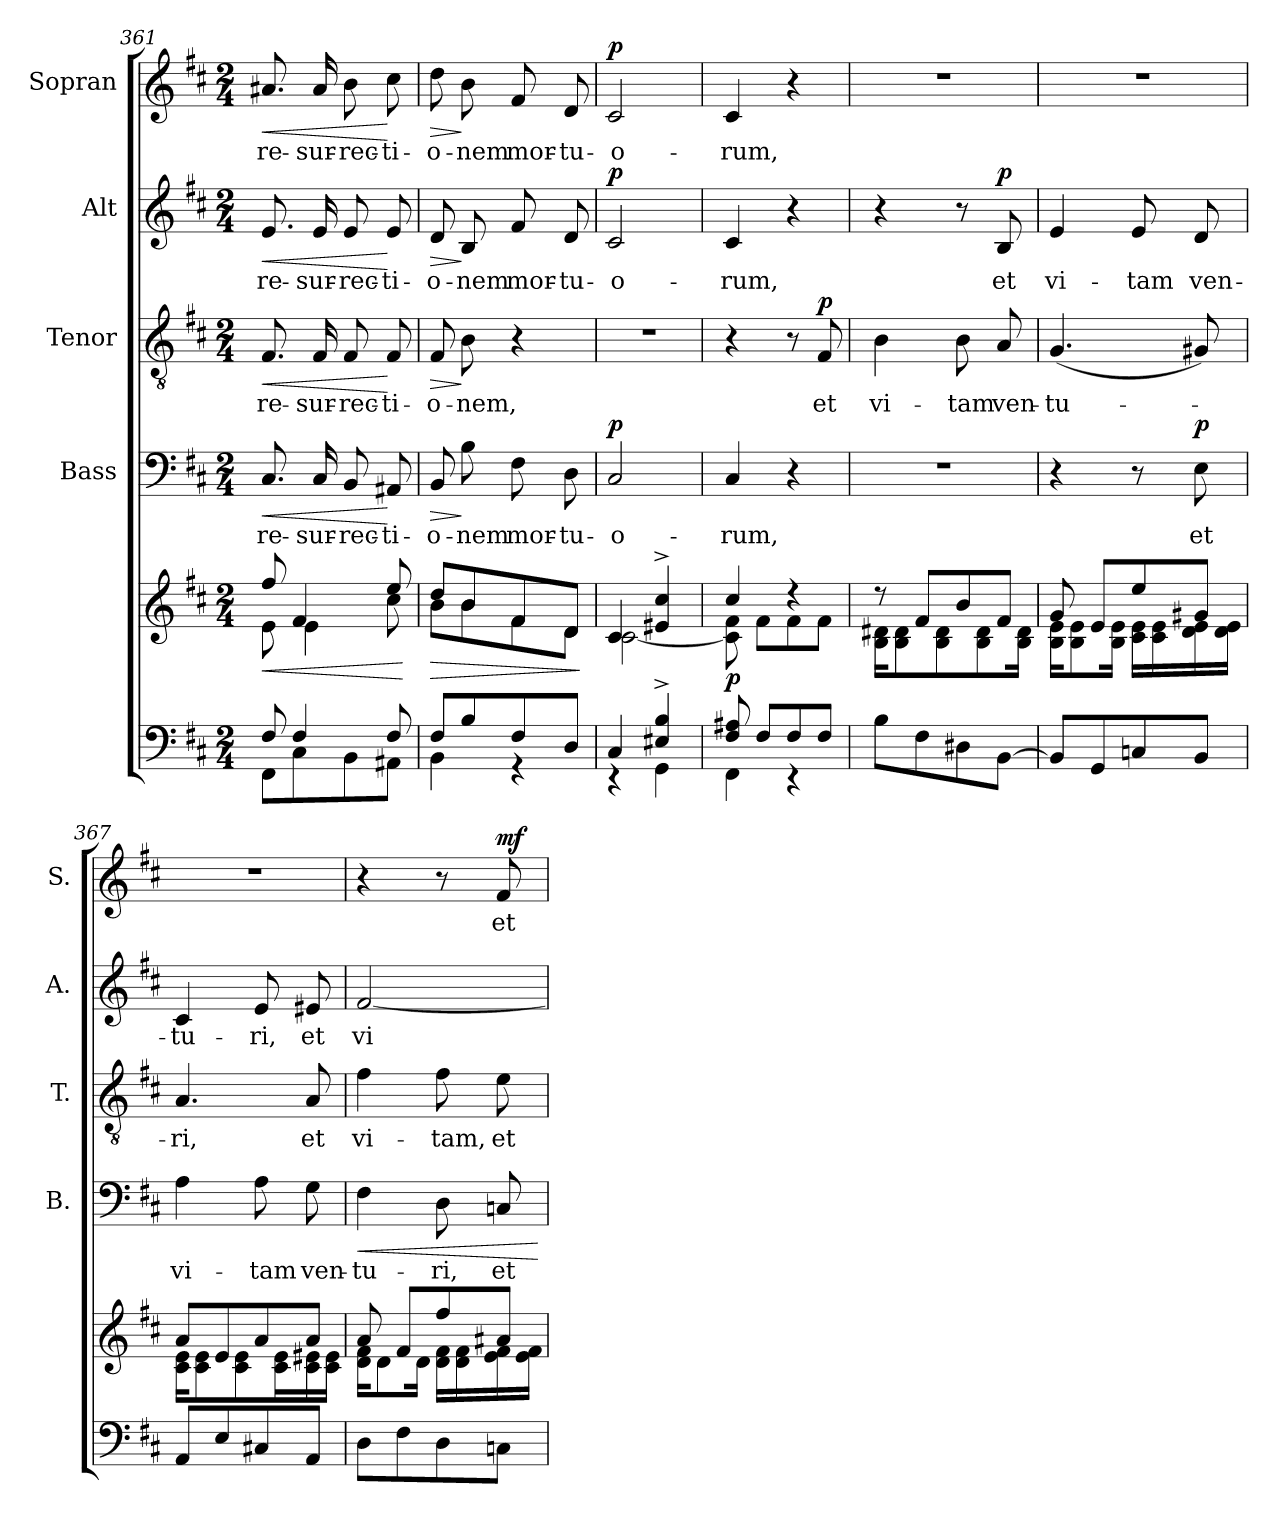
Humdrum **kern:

**kern	**kern	**dynam	**kern	**text	**dynam	**kern	**text	**dynam	**kern	**text	**dynam	**kern	**text	**dynam
*part5	*part5	*part5	*part4	*part4	*part4	*part3	*part3	*part3	*part2	*part2	*part2	*part1	*part1	*part1
*staff6	*staff5	*staff5/6	*staff4	*staff4	*staff4	*staff3	*staff3	*staff3	*staff2	*staff2	*staff2	*staff1	*staff1	*staff1
*	*	*	*I"Bass	*	*	*I"Tenor	*	*	*I"Alt	*	*	*I"Sopran	*	*
*	*	*	*I'B.	*	*	*I'T.	*	*	*I'A.	*	*	*I'S.	*	*
*clefF4	*clefG2	*	*clefF4	*	*	*clefGv2	*	*	*clefG2	*	*	*clefG2	*	*
*k[f#c#]	*k[f#c#]	*	*k[f#c#]	*	*	*k[f#c#]	*	*	*k[f#c#]	*	*	*k[f#c#]	*	*
*D:	*D:	*	*D:	*	*	*D:	*	*	*D:	*	*	*D:	*	*
*M2/4	*M2/4	*	*M2/4	*	*	*M2/4	*	*	*M2/4	*	*	*M2/4	*	*
=361	=361	=361	=361	=361	=361	=361	=361	=361	=361	=361	=361	=361	=361	=361
*^	*	*	*	*	*	*	*	*	*	*	*	*	*	*
!	!	!	!LO:HP:b	!	!LO:LY:b	!LO:HP:b	!	!LO:LY:b	!LO:HP:b	!	!LO:LY:b	!LO:HP:b	!	!LO:LY:b	!LO:HP:b
*	*	*^	*	*	*	*	*	*	*	*	*	*	*	*	*
8F#/	8FF#\L	8ff#/	8e\	<	8.C#/	re-	<	8.F#/	re-	<	8.e/	re-	<	8.a#X/	re-	<
4F#/	8C#\	4f#/	4e\	.	.	.	.	.	.	.	.	.	.	.	.	.
!	!	!	!	!	!	!LO:LY:b	!	!	!LO:LY:b	!	!	!LO:LY:b	!	!	!LO:LY:b	!
.	.	.	.	.	16C#/	-sur-	.	16F#/	-sur-	.	16e/	-sur-	.	16a#/	-sur-	.
!	!	!	!	!	!	!LO:LY:b	!	!	!LO:LY:b	!	!	!LO:LY:b	!	!	!LO:LY:b	!
.	8BB\	.	.	.	8BB/	-rec-	.	8F#/	-rec-	.	8e/	-rec-	.	8b\	-rec-	.
!	!	!	!	!	!	!LO:LY:b	!	!	!LO:LY:b	!	!	!LO:LY:b	!	!	!LO:LY:b	!
8F#/	8AA#X\J	8ee/	8cc#\	.	8AA#X/	-ti-	[	8F#/	-ti-	[	8e/	-ti-	[	8cc#\	-ti-	[
*v	*v	*	*	*	*	*	*	*	*	*	*	*	*	*	*	*
*	*v	*v	*	*	*	*	*	*	*	*	*	*	*	*	*
.	.	[	.	.	.	.	.	.	.	.	.	.	.	.
=362	=362	=362	=362	=362	=362	=362	=362	=362	=362	=362	=362	=362	=362	=362
*^	*	*	*	*	*	*	*	*	*	*	*	*	*	*
!	!	!	!LO:HP:b	!	!LO:LY:b	!LO:HP:b	!	!LO:LY:b	!LO:HP:b	!	!LO:LY:b	!LO:HP:b	!	!LO:LY:b	!LO:HP:b
*	*	*^	*	*	*	*	*	*	*	*	*	*	*	*	*
8F#/L	4BB\	8dd/L	8b\L	>	8BB/	-o-	>	8F#/	-o-	>	8d/	-o-	>	8dd\	-o-	>
!	!	!	!	!	!	!LO:LY:b	!	!	!LO:LY:b	!	!	!LO:LY:b	!	!	!LO:LY:b	!
8B/	.	8b/	8b\	.	8B\	-nem	]	8B\	-nem,	]	8B/	-nem	]	8b\	-nem	]
!	!	!	!	!	!	!LO:LY:b	!	!	!	!	!	!LO:LY:b	!	!	!LO:LY:b	!
8F#/	4rGG	8f#/	8f#\	.	8F#\	mor-	.	4r	.	.	8f#/	mor-	.	8f#/	mor-	.
!	!	!	!	!	!	!LO:LY:b	!	!	!	!	!	!LO:LY:b	!	!	!LO:LY:b	!
8D/J	.	8d/J	8d\J	.	8D\	-tu-	.	.	.	.	8d/	-tu-	.	8d/	-tu-	.
*v	*v	*	*	*	*	*	*	*	*	*	*	*	*	*	*	*
*	*v	*v	*	*	*	*	*	*	*	*	*	*	*	*	*
.	.	]	.	.	.	.	.	.	.	.	.	.	.	.
=363	=363	=363	=363	=363	=363	=363	=363	=363	=363	=363	=363	=363	=363	=363
*^	*^	*	*	*	*	*	*	*	*	*	*	*	*	*
!	!	!	!	!	!	!LO:LY:b	!LO:DY:a	!	!	!	!	!LO:LY:b	!LO:DY:a	!	!LO:LY:b	!LO:DY:a
4C#/	4rEE	4c#/	[<2c#\	.	2C#/	-o-	p	2r	.	.	2c#/	-o-	p	2c#/	-o-	p
4E#X/^> 4B/^>	4GG\	4e#X/^> 4cc#/^>	.	.	.	.	.	.	.	.	.	.	.	.	.	.
=364	=364	=364	=364	=364	=364	=364	=364	=364	=364	=364	=364	=364	=364	=364	=364	=364
!	!	!	!	!LO:DY:b	!	!LO:LY:b	!	!	!	!	!	!LO:LY:b	!	!	!LO:LY:b	!
8F#/ 8A#X/	4FF#\	4cc#/	8c#\] 8f#\	p	4C#/	-rum,	.	4r	.	.	4c#/	-rum,	.	4c#/	-rum,	.
8F#/L	.	.	8f#\L	.	.	.	.	.	.	.	.	.	.	.	.	.
8F#/	4rEE	4rdd	8f#\	.	4r	.	.	8r	.	.	4r	.	.	4r	.	.
!	!	!	!	!	!	!	!	!	!LO:LY:b	!LO:DY:a	!	!	!	!	!	!
8F#/J	.	.	8f#\J	.	.	.	.	8F#/	et	p	.	.	.	.	.	.
*v	*v	*	*	*	*	*	*	*	*	*	*	*	*	*	*	*
=365	=365	=365	=365	=365	=365	=365	=365	=365	=365	=365	=365	=365	=365	=365	=365
!	!	!	!	!	!	!	!	!LO:LY:b	!	!	!	!	!	!	!
8B\L	8r	16B\ 16d#X\KL	.	2r	.	.	4B\	vi-	.	4r	.	.	2r	.	.
.	.	8B\ 8d#\	.	.	.	.	.	.	.	.	.	.	.	.	.
8F#\	8f#/L	.	.	.	.	.	.	.	.	.	.	.	.	.	.
.	.	8B\ 8d#\	.	.	.	.	.	.	.	.	.	.	.	.	.
!	!	!	!	!	!	!	!	!LO:LY:b	!	!	!	!	!	!	!
8D#X\	8b/	.	.	.	.	.	8B\	-tam	.	8r	.	.	.	.	.
.	.	8B\ 8d#\	.	.	.	.	.	.	.	.	.	.	.	.	.
!	!	!	!	!	!	!	!	!LO:LY:b	!	!	!LO:LY:b	!LO:DY:a	!	!	!
[8BB\J	8f#/J	.	.	.	.	.	8A/	ven-	.	8B/	et	p	.	.	.
.	.	16B\ 16d#\Jk	.	.	.	.	.	.	.	.	.	.	.	.	.
=366	=366	=366	=366	=366	=366	=366	=366	=366	=366	=366	=366	=366	=366	=366	=366
!	!	!	!	!	!	!	!	!LO:LY:b	!	!	!LO:LY:b	!	!	!	!
8BB/L]	8g/	16B\ 16e\KL	.	4r	.	.	(<4.G/	-tu-	.	4e/	vi-	.	2r	.	.
.	.	8B\ 8e\	.	.	.	.	.	.	.	.	.	.	.	.	.
8GG/	8e/L	.	.	.	.	.	.	.	.	.	.	.	.	.	.
.	.	16B\ 16e\Jk	.	.	.	.	.	.	.	.	.	.	.	.	.
!	!	!	!	!	!	!	!	!	!	!	!LO:LY:b	!	!	!	!
8Cn/	8ee/	16c#\ 16e\LL	.	8r	.	.	.	.	.	8e/	-tam	.	.	.	.
.	.	16c#\ 16e\	.	.	.	.	.	.	.	.	.	.	.	.	.
!	!	!	!	!	!LO:LY:b	!LO:DY:a	!	!	!	!	!LO:LY:b	!	!	!	!
8BB/J	8g#X/J	16d\ 16e\	.	8E\	et	p	8G#X/)	.	.	8d/	ven-	.	.	.	.
.	.	16d\ 16e\JJ	.	.	.	.	.	.	.	.	.	.	.	.	.
=367	=367	=367	=367	=367	=367	=367	=367	=367	=367	=367	=367	=367	=367	=367	=367
!	!	!	!	!	!LO:LY:b	!	!	!LO:LY:b	!	!	!LO:LY:b	!	!	!	!
8AA/L	8a/L	16c#\ 16e\KL	.	4A\	vi-	.	4.A/	-ri,	.	4c#/	-tu-	.	2r	.	.
.	.	8c#\ 8e\	.	.	.	.	.	.	.	.	.	.	.	.	.
8E/	8e/	.	.	.	.	.	.	.	.	.	.	.	.	.	.
.	.	8c#\ 8e\	.	.	.	.	.	.	.	.	.	.	.	.	.
!	!	!	!	!	!LO:LY:b	!	!	!	!	!	!LO:LY:b	!	!	!	!
8C#X/	8a/	.	.	8A\	-tam	.	.	.	.	8e/	-ri,	.	.	.	.
.	.	16c#\ 16e\L	.	.	.	.	.	.	.	.	.	.	.	.	.
!	!	!	!	!	!LO:LY:b	!	!	!LO:LY:b	!	!	!LO:LY:b	!	!	!	!
8AA/J	8a/J	16c#\ 16e#X\	.	8G\	ven-	.	8A/	et	.	8e#X/	et	.	.	.	.
.	.	16c#\ 16e#\JJ	.	.	.	.	.	.	.	.	.	.	.	.	.
=368	=368	=368	=368	=368	=368	=368	=368	=368	=368	=368	=368	=368	=368	=368	=368
!	!	!	!	!	!LO:LY:b	!LO:HP:b	!	!LO:LY:b	!	!	!LO:LY:b	!	!	!	!
8D\L	8a/	16d\ 16f#\KL	.	4F#\	-tu-	<	4f#\	vi-	.	[2f#/	vi-	.	4r	.	.
.	.	8d\	.	.	.	.	.	.	.	.	.	.	.	.	.
8F#\	8f#/L	.	.	.	.	.	.	.	.	.	.	.	.	.	.
.	.	16d\Jk	.	.	.	.	.	.	.	.	.	.	.	.	.
!	!	!	!	!	!LO:LY:b	!	!	!LO:LY:b	!	!	!	!	!	!	!
8D\	8ff#/	16d\ 16f#\LL	.	8D\	-ri,	.	8f#\	-tam,	.	.	.	.	8r	.	.
.	.	16d\ 16f#\	.	.	.	.	.	.	.	.	.	.	.	.	.
!	!	!	!	!	!LO:LY:b	!	!	!LO:LY:b	!	!	!	!	!	!LO:LY:b	!LO:DY:a
8Cn\J	8a#X/J	16e\ 16f#\	.	8Cn/	et	.	8e\	et	.	.	.	.	8f#/	et	mf
.	.	16e\ 16f#\JJ	.	.	.	.	.	.	.	.	.	.	.	.	.
*	*v	*v	*	*	*	*	*	*	*	*	*	*	*	*	*
.	.	.	.	.	[	.	.	.	.	.	.	.	.	.
=	=	=	=	=	=	=	=	=	=	=	=	=	=	=
*-	*-	*-	*-	*-	*-	*-	*-	*-	*-	*-	*-	*-	*-	*-
